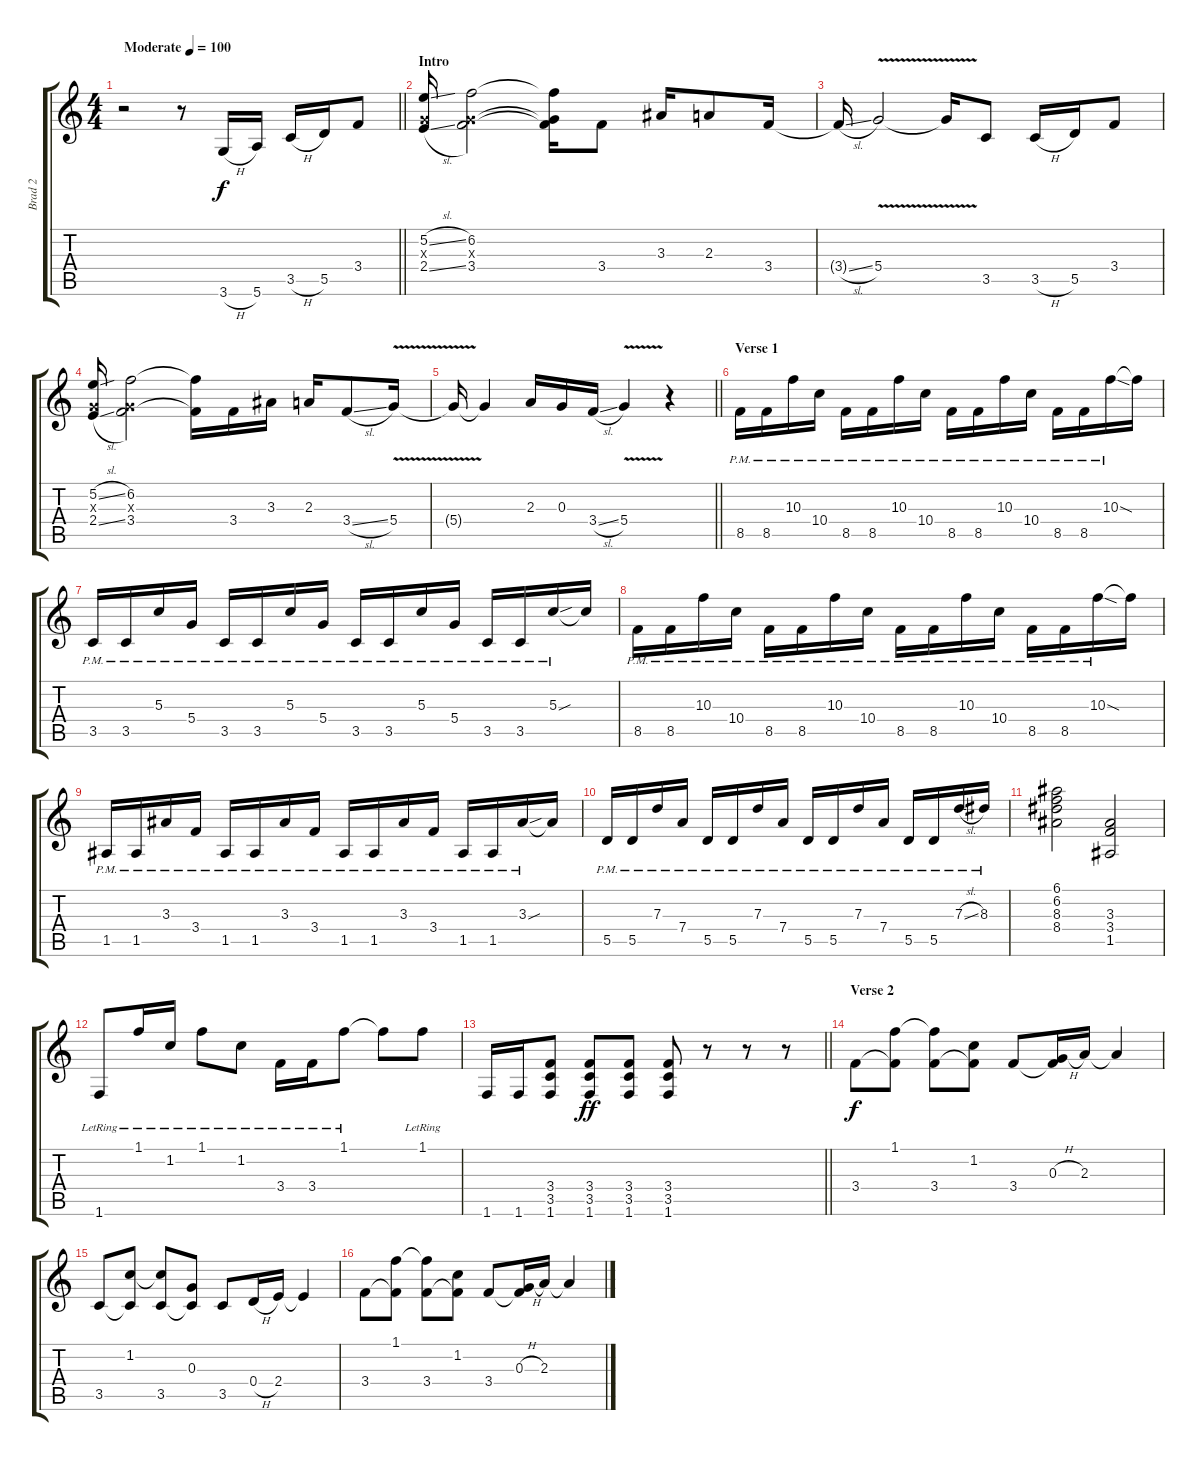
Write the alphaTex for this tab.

\track ("Brad 2" "Brad 2") {instrument overdrivenguitar}
\staff {score tabs}
\tuning (E4 B3 G3 D3 A2 E2) {hide}
\ts (4 4)
\tempo (100 "Moderate")
\clef g2
\barLineRight lightlight
\ks c
r.2{dy f instrument overdrivenguitar} r.8 3.6{h}.16 5.6.16 3.5{h}.16 5.5.16 3.4.8 |
\section ("" "Intro")
(5.2{sl} 0.3{x} 2.4{sl}).16 (6.2 0.3{x} 3.4).2 (6.2{t} 0.3{t} 3.4{t}).16 3.4.8 3.3.16 2.3.8 3.4.16 |
3.4{sl t}.16 5.4{v}.2 5.4{t}.16 3.5.8 3.5{h}.16 5.5.16 3.4.8 |
(5.2{sl} 0.3{x} 2.4{sl}).16 (6.2 0.3{x} 3.4).2 (6.2{t} 3.4{t}).16 3.4.16 3.3.16 2.3.16 3.4{sl}.8 5.4{v}.16 |
\barLineRight lightlight
5.4{t}.16 5.4{t}.4 2.3.16 0.3.16 3.4{sl}.16 5.4{v}.4 r.4 |
\section ("" "Verse 1")
8.5{pm}.16 8.5{pm}.16 10.3{pm}.16 10.4{pm}.16 8.5{pm}.16 8.5{pm}.16 10.3{pm}.16 10.4{pm}.16 8.5{pm}.16 8.5{pm}.16 10.3{pm}.16 10.4{pm}.16 8.5{pm}.16 8.5{pm}.16 10.3{sod pm}.16 10.3{t}.16 |
3.5{pm}.16 3.5{pm}.16 5.3{pm}.16 5.4{pm}.16 3.5{pm}.16 3.5{pm}.16 5.3{pm}.16 5.4{pm}.16 3.5{pm}.16 3.5{pm}.16 5.3{pm}.16 5.4{pm}.16 3.5{pm}.16 3.5{pm}.16 5.3{sou pm}.16 5.3{t}.16 |
8.5{pm}.16 8.5{pm}.16 10.3{pm}.16 10.4{pm}.16 8.5{pm}.16 8.5{pm}.16 10.3{pm}.16 10.4{pm}.16 8.5{pm}.16 8.5{pm}.16 10.3{pm}.16 10.4{pm}.16 8.5{pm}.16 8.5{pm}.16 10.3{sod pm}.16 10.3{t}.16 |
1.5{pm}.16 1.5{pm}.16 3.3{pm}.16 3.4{pm}.16 1.5{pm}.16 1.5{pm}.16 3.3{pm}.16 3.4{pm}.16 1.5{pm}.16 1.5{pm}.16 3.3{pm}.16 3.4{pm}.16 1.5{pm}.16 1.5{pm}.16 3.3{sou pm}.16 3.3{t}.16 |
5.5{pm}.16 5.5{pm}.16 7.3{pm}.16 7.4{pm}.16 5.5{pm}.16 5.5{pm}.16 7.3{pm}.16 7.4{pm}.16 5.5{pm}.16 5.5{pm}.16 7.3{pm}.16 7.4{pm}.16 5.5{pm}.16 5.5{pm}.16 7.3{sl pm}.16 8.3{pm}.16 |
(6.1 6.2 8.3 8.4).2 (3.3 3.4 1.5).2 |
1.6{lr}.8 1.1{lr}.16 1.2{lr}.16 1.1{lr}.8 1.2{lr}.8 3.4{lr}.16 3.4{lr}.16 1.1{lr}.8 1.1{t}.8 1.1{lr}.8 |
\barLineRight lightlight
1.6.16 1.6.16 (3.4 3.5 1.6).8 (3.4 3.5 1.6).8{dy ff} (3.4 3.5 1.6).8 (3.4 3.5 1.6).8 r.8 r.8 r.8 |
\section ("" "Verse 2")
3.4.8{dy f} (1.1 3.4{t}).8 (1.1{t} 3.4).8 (1.2 3.4{t}).8 3.4.8 (0.3{h} 3.4{t}).16 2.3.16 2.3{t}.4 |
3.5.8 (1.2 3.5{t}).8 (1.2{t} 3.5).8 (0.3 3.5{t}).8 3.5.8 0.4{h}.16 2.4.16 2.4{t}.4 |
3.4.8 (1.1 3.4{t}).8 (1.1{t} 3.4).8 (1.2 3.4{t}).8 3.4.8 (0.3{h} 3.4{t}).16 2.3.16 2.3{t}.4
